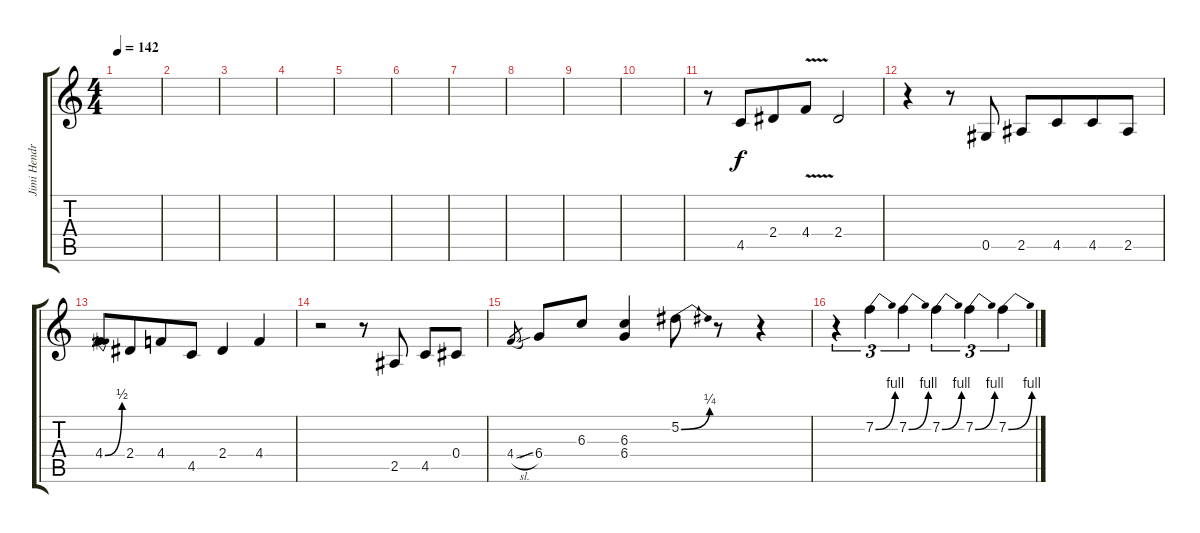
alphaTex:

\track ("Jimi Hendrix lead" "Jimi Hendr") {instrument overdrivenguitar}
\staff {score tabs}
\tuning (Eb4 Bb3 Gb3 Db3 Ab2 Eb2) {hide}
\ts (4 4)
\tempo 142
\clef g2
\ks c
|
|
|
|
|
|
|
|
|
|
r.8 4.5.8{beam merge} 2.4.8 4.4{v}.8 2.4.2 |
r.4 r.8 0.5.8 2.5.8 4.5.8{beam merge} 4.5.8 2.5.8 |
4.4{be (bend 0 0 60 2)}.8 2.4.8{beam merge} 4.4.8 4.5.8 2.4.4 4.4.4 |
r.2 r.8 2.5.8 4.5.8{beam merge} 0.4.8 |
4.4{sl}.8{gr} 6.4{sib}.8{beam Up} 6.3.8{beam Up} (6.3 6.4).4{beam Up} 5.2{be (bend 0 0 60 1)}.8 r.8 r.4 |
r.4{tu (3 2)} 7.2{be (bend 0 0 60 4)}.4{tu (3 2)} 7.2{be (bend 0 0 60 4)}.4{tu (3 2)} 7.2{be (bend 0 0 60 4)}.4{tu (3 2)} 7.2{be (bend 0 0 60 4)}.4{tu (3 2)} 7.2{be (bend 0 0 60 4)}.4{tu (3 2)}
